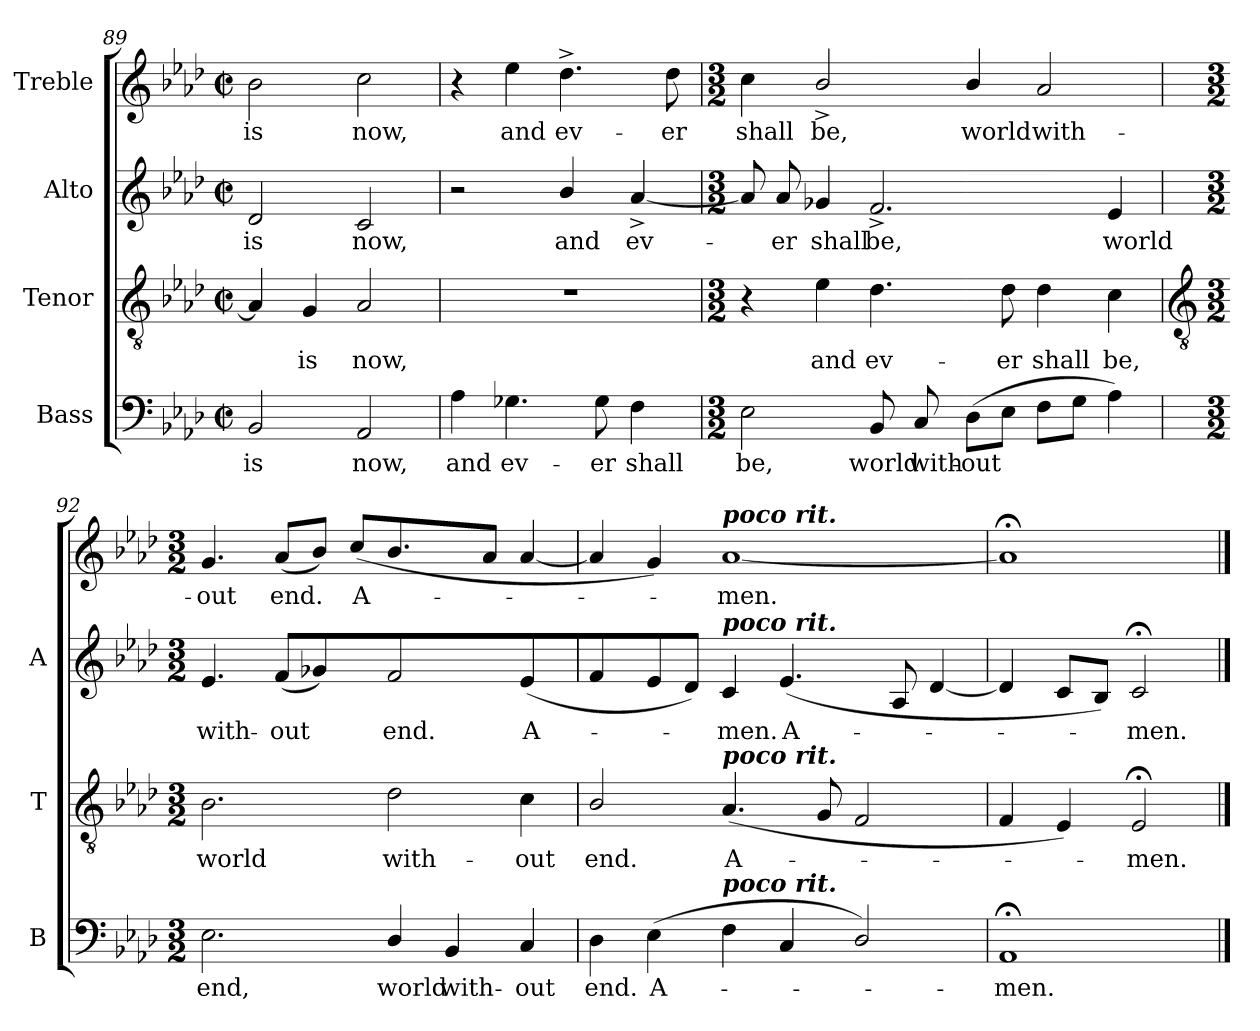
**kern	**text	**kern	**text	**kern	**text	**kern	**text
*part4	*part4	*part3	*part3	*part2	*part2	*part1	*part1
*staff4	*staff4	*staff3	*staff3	*staff2	*staff2	*staff1	*staff1
*I"Bass	*	*I"Tenor	*	*I"Alto	*	*I"Treble	*
*I'B	*	*I'T	*	*I'A	*	*	*
*clefF4	*	*clefGv2	*	*clefG2	*	*clefG2	*
*k[b-e-a-d-]	*	*k[b-e-a-d-]	*	*k[b-e-a-d-]	*	*k[b-e-a-d-]	*
*A-:	*	*A-:	*	*A-:	*	*A-:	*
*M2/2	*	*M2/2	*	*M2/2	*	*M2/2	*
*met(c|)	*	*met(c|)	*	*met(c|)	*	*met(c|)	*
=89	=89	=89	=89	=89	=89	=89	=89
!	!LO:LY:b	!	!	!	!LO:LY:b	!	!LO:LY:b
2BB-	is	4A-]	.	2d-	is	2b-	is
!	!	!	!LO:LY:b	!	!	!	!
.	.	4G	is	.	.	.	.
!	!LO:LY:b	!	!LO:LY:b	!	!LO:LY:b	!	!LO:LY:b
2AA-	now,	2A-	now,	2c	now,	2cc	now,
=90	=90	=90	=90	=90	=90	=90	=90
!	!LO:LY:b	!	!	!	!	!	!
4A-	and	1r	.	2r	.	4r	.
!	!LO:LY:b	!	!	!	!	!	!LO:LY:b
4.G-X	ev-	.	.	.	.	4ee-	and
!	!	!	!	!	!LO:LY:b	!	!LO:LY:b
.	.	.	.	4b-/	and	4.dd-^	ev-
!	!LO:LY:b	!	!	!	!	!	!
8G-	-er	.	.	.	.	.	.
!	!LO:LY:b	!	!	!	!LO:LY:b	!	!
4F	shall	.	.	[4a-^	ev-	.	.
!	!	!	!	!	!	!	!LO:LY:b
.	.	.	.	.	.	8dd-	-er
=91	=91	=91	=91	=91	=91	=91	=91
*M3/2	*	*M3/2	*	*M3/2	*	*M3/2	*
!	!LO:LY:b	!	!	!	!	!	!LO:LY:b
2E-	be,	4r	.	8a-]	.	4cc	shall
!	!	!	!	!	!LO:LY:b	!	!
.	.	.	.	8a-	er	.	.
!	!	!	!LO:LY:b	!	!LO:LY:b	!	!LO:LY:b
.	.	4e-	and	4g-X	shall	2b-^/	be,
!	!LO:LY:b	!	!LO:LY:b	!	!LO:LY:b	!	!
8BB-	world	4.d-	ev-	2.f^	be,	.	.
!	!LO:LY:b	!	!	!	!	!	!
8C	with-	.	.	.	.	.	.
!	!LO:LY:b	!	!	!	!	!	!LO:LY:b
(>8D-L	-out	.	.	.	.	4b-/	world
!	!	!	!LO:LY:b	!	!	!	!
8E-J	.	8d-	-er	.	.	.	.
!	!	!	!LO:LY:b	!	!	!	!LO:LY:b
8FL	.	4d-	shall	.	.	2a-	with-
8GJ	.	.	.	.	.	.	.
!	!	!	!LO:LY:b	!	!LO:LY:b	!	!
4A-)	.	4c	be,	4e-	world	.	.
!!LO:LB:g=z
=92	=92	=92	=92	=92	=92	=92	=92
*	*	*clefGv2	*	*	*	*	*
*M3/2	*	*M3/2	*	*M3/2	*	*M3/2	*
!	!LO:LY:b	!	!LO:LY:b	!	!LO:LY:b	!	!LO:LY:b
2.E-	end,	2.B-	world	4.e-	with-	4.g	-out
!	!	!	!	!	!LO:LY:b	!	!LO:LY:b
.	.	.	.	(<8fL	-out	(<8a-L	end.
.	.	.	.	4g-X)	.	8b-/J)	.
!	!	!	!	!	!	!	!LO:LY:b
.	.	.	.	.	.	(<8ccL	A-
!	!LO:LY:b	!	!LO:LY:b	!	!LO:LY:b	!	!
4D-/	world	2d-	with-	2f	end.	4.b-/	.
!	!LO:LY:b	!	!	!	!	!	!
4BB-	with-	.	.	.	.	.	.
.	.	.	.	.	.	8a-J	.
!	!LO:LY:b	!	!LO:LY:b	!	!LO:LY:b	!	!
4C	-out	4c	-out	(<4e-	A-	[4a-	.
=93	=93	=93	=93	=93	=93	=93	=93
!	!LO:LY:b	!	!LO:LY:b	!	!	!	!
4D-	end.	2B-/	end.	4f	.	4a-]	.
!	!LO:LY:b	!	!	!	!	!	!
(<4E-	A-	.	.	8e-	.	4g)	.
.	.	.	.	8d-J)	.	.	.
!	!	!	!	!	!	!LO:TX:a:Bi:t=poco rit.	!
!	!	!	!	!LO:TX:a:Bi:t=poco rit.	!	!	!
!	!	!LO:TX:a:Bi:t=poco rit.	!	!	!	!	!
!LO:TX:a:Bi:t=poco rit.	!	!	!	!	!	!	!
!	!	!	!LO:LY:b	!	!LO:LY:b	!	!LO:LY:b
4F	.	(<4.A-	A-	4c	men.	[1a-	men.
!	!	!	!	!	!LO:LY:b	!	!
4C	.	.	.	(<4.e-	A-	.	.
.	.	8G	.	.	.	.	.
2D-/)	.	2F	.	.	.	.	.
.	.	.	.	8A-	.	.	.
.	.	.	.	[4d-	.	.	.
=94	=94	=94	=94	=94	=94	=94	=94
!	!LO:LY:b	!	!	!	!	!	!
1AA-;<	men.	4F	.	4d-]	.	1a-;<]	.
.	.	4E-)	.	8cL	.	.	.
.	.	.	.	8B-J)	.	.	.
!	!	!	!LO:LY:b	!	!LO:LY:b	!	!
.	.	2E-;<	men.	2c;<	men.	.	.
==	==	==	==	==	==	==	==
*-	*-	*-	*-	*-	*-	*-	*-
